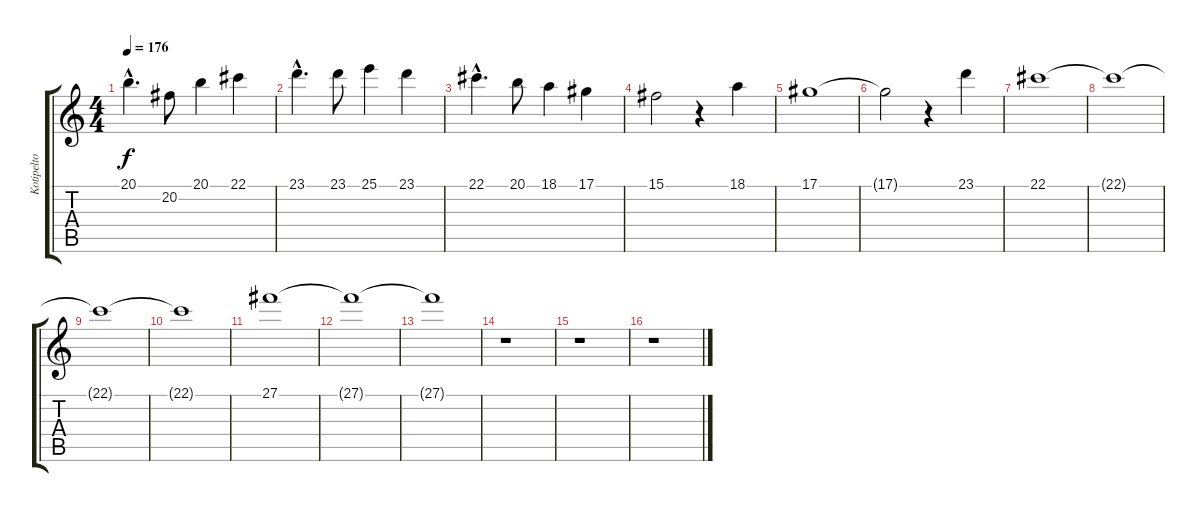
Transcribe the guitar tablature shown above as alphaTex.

\track ("Kotipelto" "Kotipelto") {instrument flute}
\staff {score tabs}
\tuning (Eb4 Bb3 Gb3 Db3 Ab2 Eb2) {hide}
\ts (4 4)
\tempo 176
\clef g2
\ks c
20.1{hac}.4{d dy f} 20.2.8 20.1.4 22.1.4 |
23.1{hac}.4{d} 23.1.8 25.1.4 23.1.4 |
22.1{hac}.4{d} 20.1.8 18.1.4 17.1.4 |
15.1.2 r.4 18.1.4 |
17.1.1 |
17.1{t}.2 r.4 23.1.4 |
22.1.1 |
22.1{t}.1 |
22.1{t}.1 |
22.1{t}.1 |
27.1.1 |
27.1{t}.1 |
27.1{t}.1 |
r.1 |
r.1 |
r.1
